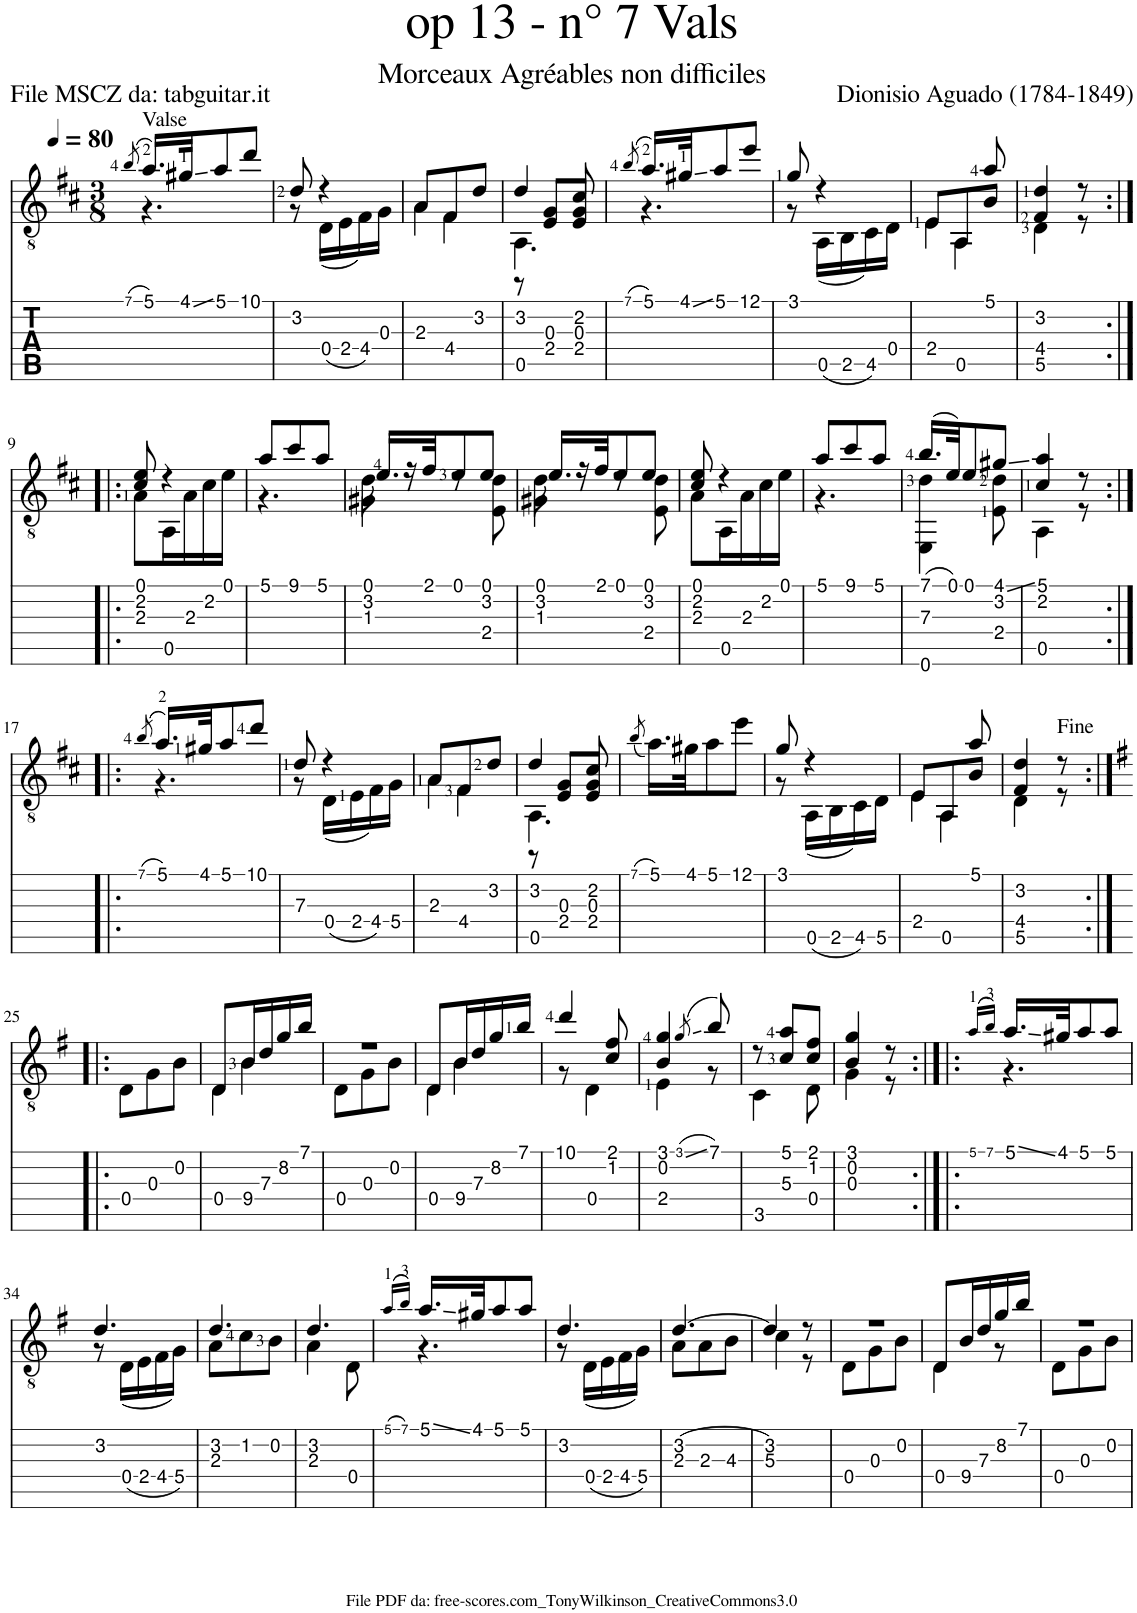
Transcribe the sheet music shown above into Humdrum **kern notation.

**kern	**kern
*part1	*part1
*staff2	*staff1
*I"Guitar	*
*I'Guit.	*
*stria6	*
*	*clefGv2
*k[f#c#]	*k[f#c#]
*M3/8	*M3/8
*MM80	*MM80
=1	=1
qb	(8qb/
*^	*^
!	!	!LO:TX:a:t=Valse	!
16.aLL	4.r	16.a/LL)	4.r
32g#Jk	.	32g#X/JK	.
8a	.	8a/	.
8ddJ	.	8dd/J	.
=2	=2	=2	=2
8d	8r	8d/	8r
4r	16DLL	4r	(16D\LL
.	16E	.	16E\
.	16F#	.	16F#\)
.	16GJJ	.	16G\JJ
=3	=3	=3	=3
*	*^	*	*^
8AL	4A	8ryy	8A/L	4A\	8ryy
8F#	.	4F#	8F#/	.	4F#\
8dJ	8ryy	.	8d/J	8ryy	.
=4	=4	=4	=4	=4	=4
4d	4.AA	8r	4d/	4.AA\	8r
.	.	8E\ 8G\L	.	.	8E/ 8G/L
8c#	.	8E\ 8G\J	8c#/	.	8E/ 8G/J
*v	*v	*v	*	*	*
*	*v	*v	*v
=5	=5
qb	(8qb/
*^	*^
16.aLL	4.r	16.a/LL)	4.r
32g#XJk	.	32g#X/JK	.
8a	.	8a/	.
8eeJ	.	8ee/J	.
=6	=6	=6	=6
8g	8r	8g/	8r
4r	16AALL	4r	(16AA\LL
.	16BB	.	16BB\
.	16C#	.	16C#\)
.	16DJJ	.	16D\JJ
=7	=7	=7	=7
*^	*^	*^	*^
8EL	4E	4ryy	8ryy	8E/L	4E\	4ryy	8ryy
8AA	.	.	4AA	8AA/	.	.	4AA\
8BJ	8ryy	8a	.	8B/J	8ryy	8a/	.
*	*v	*v	*v	*	*	*	*
*	*	*	*v	*v	*v
=8	=8	=8	=8
4F# 4d	4D	4F#/ 4d/	4D\
8r	8r	8r	8r
!!LO:LB:g=z	!!
=9:|!|:	=9:|!|:	=9:|!|:	=9:|!|:
8c# 8e	8AL	8c#/ 8e/	8A\L
4r	16AAL	4r	16AA\L
.	16A	.	16A\
.	16c#	.	16c#\
.	16eJJ	.	16e\JJ
=10	=10	=10	=10
8aL	4.r	8a/L	4.r
8cc#	.	8cc#/	.
8aJ	.	8a/J	.
=11	=11	=11	=11
*	*^	*	*^
16.eLL	16d	4G#	16.e/LL	16d\	4G#X\
.	16r	.	.	16r	.
32f#Jk	.	.	32f#/JK	.	.
8e	8r	.	8e/	8r	.
8eJ	8E 8d	8ryy	8e/J	8E\ 8d\	8ryy
=12	=12	=12	=12	=12	=12
16.eLL	16d	4G#X	16.e/LL	16d\	4G#X\
.	16r	.	.	16r	.
32f#Jk	.	.	32f#/JK	.	.
8e	8r	.	8e/	8r	.
8eJ	8E 8d	8ryy	8e/J	8E\ 8d\	8ryy
*	*v	*v	*	*	*
*	*	*	*v	*v
=13	=13	=13	=13
8c# 8e	8AL	8c#/ 8e/	8A\L
4r	16AAL	4r	16AA\L
.	16A	.	16A\
.	16c#	.	16c#\
.	16eJJ	.	16e\JJ
=14	=14	=14	=14
8aL	4.r	8a/L	4.r
8cc#	.	8cc#/	.
8aJ	.	8a/J	.
=15	=15	=15	=15
16.bLL	4EE 4d	(16.b/LL	4EE\ 4d\
32eJk	.	32e/JK)	.
8e	.	8e/	.
8g#J	8E 8d	8g#X/J	8E\ 8d\
=16	=16	=16	=16
4c# 4a	4AA	4c#/ 4a/	4AA\
8r	8r	8r	8r
!!LO:LB:g=z	!!
=17:|!|:	=17:|!|:	=17:|!|:	=17:|!|:
qb	.	(8qb/	.
16.aLL	4.r	16.a/LL)	4.r
32g#XJk	.	32g#X/JK	.
8a	.	8a/	.
8ddJ	.	8dd/J	.
=18	=18	=18	=18
8d	8r	8d/	8r
4r	16DLL	4r	(16D\LL
.	16E	.	16E\
.	16F#	.	16F#\)
.	16GJJ	.	16G\JJ
=19	=19	=19	=19
*	*^	*	*^
8AL	4A	8ryy	8A/L	4A\	8ryy
8F#	.	4F#	8F#/	.	4F#\
8dJ	8ryy	.	8d/J	8ryy	.
=20	=20	=20	=20	=20	=20
4d	4.AA	8r	4d/	4.AA\	8r
.	.	8E\ 8G\L	.	.	8E/ 8G/L
8c#	.	8E\ 8G\J	8c#/	.	8E/ 8G/J
*v	*v	*v	*	*	*
*	*v	*v	*v
=21	=21
qb	(8qb/
16.aLL	16.a\LL)
32g#XJk	32g#X\JK
8a	8a\
8eeJ	8ee\J
=22	=22
*^	*^
8g	8r	8g/	8r
4r	16AALL	4r	(16AA\LL
.	16BB	.	16BB\
.	16C#	.	16C#\)
.	16DJJ	.	16D\JJ
=23	=23	=23	=23
*^	*^	*^	*^
8EL	4E	4ryy	8ryy	8E/L	4E\	4ryy	8ryy
8AA	.	.	4AA	8AA/	.	.	4AA\
8BJ	8ryy	8a	.	8B/J	8ryy	8a/	.
*	*v	*v	*v	*	*	*	*
*	*	*	*v	*v	*v
=24	=24	=24	=24
4F# 4d	4D	4F#/ 4d/	4D\
8r	8r	8r	8r
*v	*v	*	*
*	*v	*v
!!LO:LB:g=z
=25:|!|:	=25:|!|:
*k[f#]	*k[f#]
8DL	8D\L
8G	8G\
8BJ	8B\J
=26	=26
*^	*^
*	*^	*	*^
8DL	4D	8ryy	8D/L	4D\	8ryy
16BL	.	4B	16B/L	.	4B\
16d	.	.	16d/	.	.
16g	8ryy	.	16g/	8ryy	.
16bJJ	.	.	16b/JJ	.	.
*	*v	*v	*	*	*
*	*	*	*v	*v
=27	=27	=27	=27
4.r	8DL	4.r	8D\L
.	8G	.	8G\
.	8BJ	.	8B\J
=28	=28	=28	=28
*	*^	*	*^
8DL	4D	8ryy	8D/L	4D\	8ryy
16BL	.	4B	16B/L	.	4B\
16d	.	.	16d/	.	.
16g	8ryy	.	16g/	8ryy	.
16bJJ	.	.	16b/JJ	.	.
*	*v	*v	*	*	*
*	*	*	*v	*v
=29	=29	=29	=29
4dd	8r	4dd/	8r
.	4D	.	4D\
8c 8f#	.	8c/ 8f#/	.
=30	=30	=30	=30
4B 4g	4E	4B/ 4g/	4E\
qg	.	(8qg/	.
8b	8r	8b/)	8r
=31	=31	=31	=31
8r	4C	8r	4C\
8c\ 8a\L	.	8c/ 8a/L	.
8c\ 8f#\J	8D	8c/ 8f#/J	8D\
=32	=32	=32	=32
4B 4g	4G	4B/ 4g/	4G\
8r	8r	8r	8r
=33:|!|:	=33:|!|:	=33:|!|:	=33:|!|:
qa	.	(16qa/LL	.
qb	.	16qb/JJ)	.
16.aLL	4.r	16.a/LL	4.r
32g#Jk	.	32g#X/JK	.
8a	.	8a/	.
8aJ	.	8a/J	.
!!LO:LB:g=z	!!
=34	=34	=34	=34
4.d	8r	4.d/	8r
.	16DLL	.	(16D\LL
.	16E	.	16E\
.	16F#	.	16F#\
.	16GJJ	.	16G\JJ)
=35	=35	=35	=35
4.d	8AL	4.d/	8A\L
.	8c	.	8c\
.	8BJ	.	8B\J
=36	=36	=36	=36
4.d	4A	4.d/	4A\
.	8D	.	8D\
=37	=37	=37	=37
qa	.	(16qa/LL	.
qb	.	16qb/JJ)	.
16.aLL	4.r	16.a/LL	4.r
32g#XJk	.	32g#X/JK	.
8a	.	8a/	.
8aJ	.	8a/J	.
=38	=38	=38	=38
4.d	8r	4.d/	8r
.	16DLL	.	(16D\LL
.	16E	.	16E\
.	16F#	.	16F#\
.	16GJJ	.	16G\JJ)
=39	=39	=39	=39
[4.d	8AL	[4.d/	8A\L
.	8A	.	8A\
.	8BJ	.	8B\J
=40	=40	=40	=40
4d]	4c	4d/]	4c\
8r	8r	8r	8r
=41	=41	=41	=41
4.r	8DL	4.r	8D\L
.	8G	.	8G\
.	8BJ	.	8B\J
=42	=42	=42	=42
8DL	4D	8D/L	4D\
16BL	.	16B/L	.
16d	.	16d/	.
16g	8r	16g/	8r
16bJJ	.	16b/JJ	.
=43	=43	=43	=43
4.r	8DL	4.r	8D\L
.	8G	.	8G\
.	8BJ	.	8B\J
*v	*v	*	*
*	*v	*v
=	=
*-	*-
